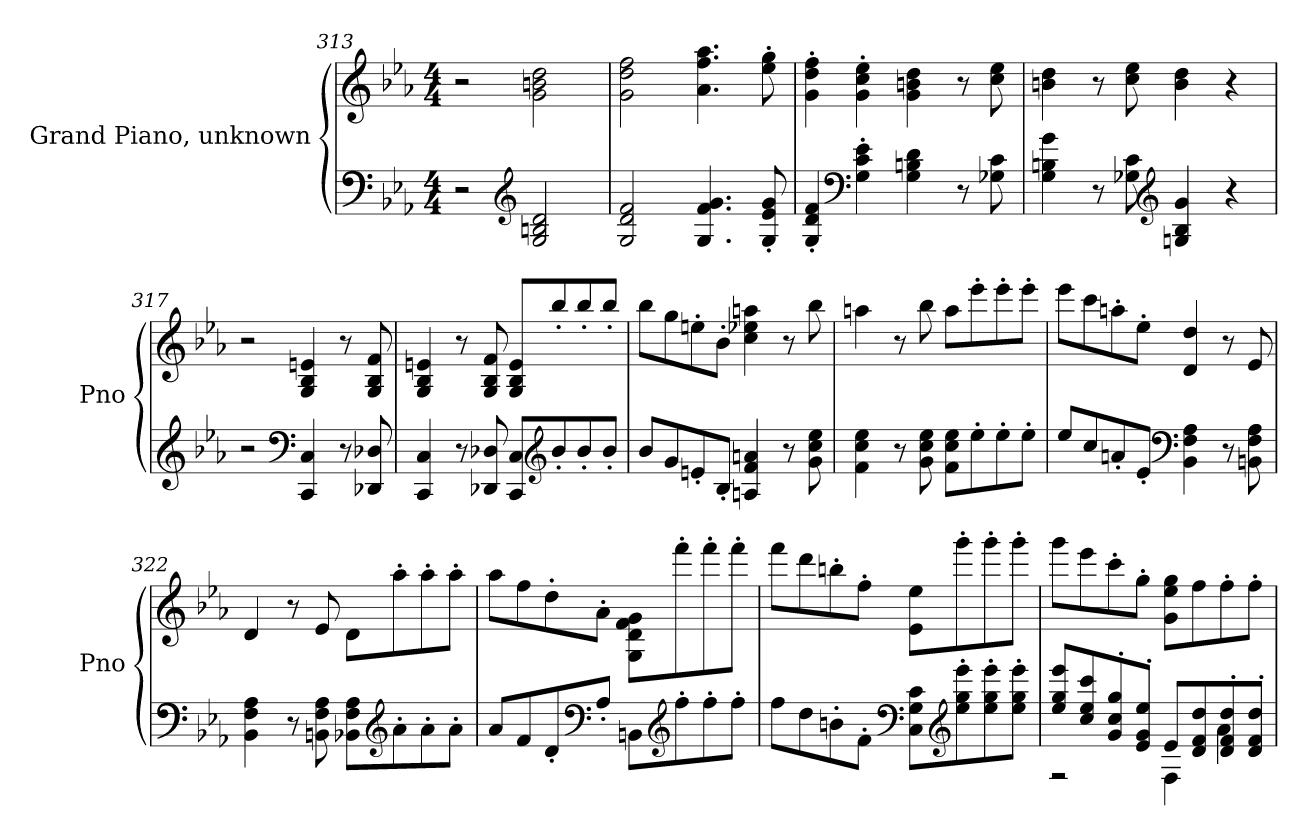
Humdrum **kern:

**kern	**kern
*part1	*part1
*staff2	*staff1
*I"Grand Piano, unknown	*
*I'Pno	*
*clefF4	*clefG2
*k[b-e-a-]	*k[b-e-a-]
*M4/4	*M4/4
=313	=313
2r	2r
*clefG2	*
2G/ 2Bn/ 2d/	2g\ 2bn\ 2dd\
=314	=314
2G/ 2d/ 2f/	2g\ 2dd\ 2ff\
4.G/ 4.f/ 4.g/	4.a-\ 4.ff\ 4.aa-\
8G/' 8e-/' 8g/'	8ee-\' 8gg\'
=315	=315
4G/' 4d/' 4f/'	4g\' 4dd\' 4ff\'
*clefF4	*
4G\' 4c\' 4e-\'	4g\' 4cc\' 4ee-\'
4G\ 4Bn\ 4d\	4g\ 4bn\ 4dd\
8r	8r
8G-X\ 8c\	8cc\ 8ee-\
=316	=316
4G\ 4Bn\ 4g\	4bn\ 4dd\
8r	8r
8G-X\ 8c\	8cc\ 8ee-\
*clefG2	*
4Gn/ 4B/ 4g/	4b\ 4dd\
4r	4r
=317	=317
2r	2r
*clefF4	*
4CC/ 4C/	4G/ 4B-/ 4en/
8r	8r
8DD-X/ 8D-X/	8G/ 8B-/ 8f/
!!LO:LB:g=z
=318	=318
4CC/ 4C/	4G/ 4B-/ 4en/
8r	8r
8DD-X/ 8D-X/	8G/ 8B-/ 8f/
8CC/ 8C/L	8G/ 8B-/ 8e/L
*clefG2	*
8b-'/	8bb-'/
8b-'/	8bb-'/
8b-'/J	8bb-'/J
=319	=319
8b-/L	8bb-\L
8g/	8gg\
8en'/	8een'\
8B-'/J	8b-'\J
4An/ 4f/ 4an/	4cc\ 4ee-X\ 4aan\
8r	8r
8g\ 8cc\ 8ee-\	8bb-\
=320	=320
4f\ 4cc\ 4ee-\	4aan\
8r	8r
8g\ 8cc\ 8ee-\	8bb-\
8f\ 8cc\ 8ee-\L	8aa\L
8ee-'\	8eee-'\
8ee-'\	8eee-'\
8ee-'\J	8eee-'\J
=321	=321
8ee-/L	8eee-\L
8cc/	8ccc\
8an'/	8aan'\
8e-'/J	8ee-'\J
*clefF4	*
4BB-\ 4F\ 4A-\	4d/ 4dd/
8r	8r
8BBn\ 8F\ 8A-\	8e-/
!!LO:LB:g=z
=322	=322
4BB-\ 4F\ 4A-\	4d/
8r	8r
8BBn\ 8F\ 8A-\	8e-/
8BB-X\ 8F\ 8A-\L	8d\L
*clefG2	*
8a-'\	8aa-'\
8a-'\	8aa-'\
8a-'\J	8aa-'\J
=323	=323
8a-/L	8aa-\L
8f/	8ff\
8d'/	8dd'\
*clefF4	*
8A-'/J	8a-'\J
8BBn\L	8G\ 8d\ 8f\ 8g\L
*clefG2	*
8ff'\	8fff'\
8ff'\	8fff'\
8ff'\J	8fff'\J
=324	=324
8ff\L	8fff\L
8dd\	8ddd\
8bn'\	8bbn'\
8f'\J	8ff'\J
*clefF4	*
8C\ 8G\ 8c\L	8e-\ 8ee-\L
*clefG2	*
8ee-\' 8gg\' 8eee-\'	8ggg'\
8ee-\' 8gg\' 8eee-\'	8ggg'\
8ee-\' 8gg\' 8eee-\'J	8ggg'\J
!!LO:PB:g=z
=325	=325
*^	*
8ee-/ 8gg/ 8eee-/L	2r	8ggg\L
8cc/ 8ee-/ 8ccc/	.	8eee-\
8g/' 8cc/' 8gg/'	.	8ccc'\
8e-/' 8g/' 8ee-/'J	.	8gg'\J
8e-/L	4F\	8g\ 8ee-\ 8gg\L
8d/ 8f/ 8dd/	.	8ff\
8d/' 8f/' 8dd/'	4a-\	8ff'\
8d/' 8f/' 8dd/'J	.	8ff'\J
*v	*v	*
=	=
*-	*-
